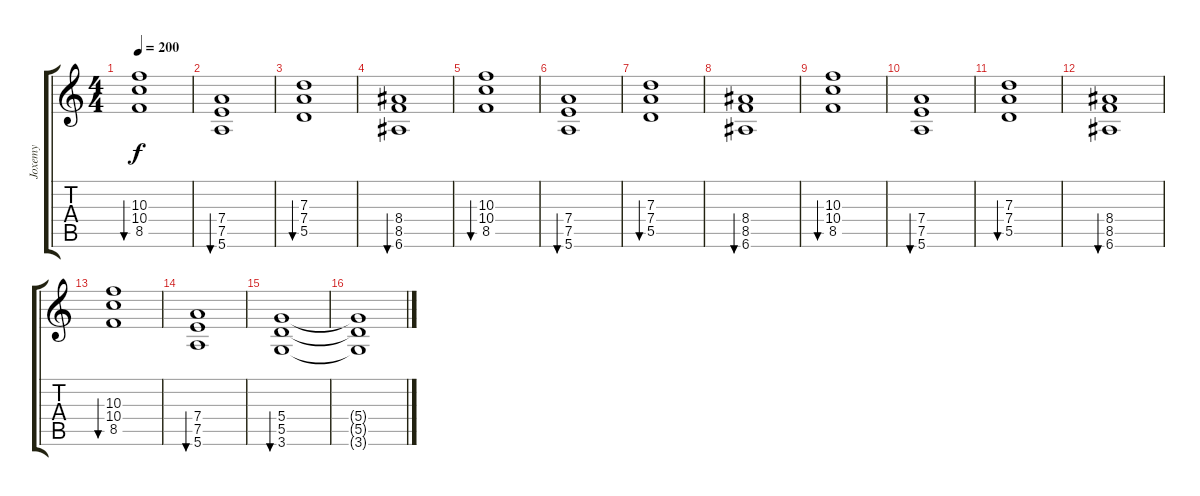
\track ("Joxemy" "Joxemy") {instrument electricguitarmuted}
\staff {score tabs}
\tuning (E4 B3 G3 D3 A2 E2) {hide}
\ts (4 4)
\tempo 200
\clef g2
\ks c
(10.3 10.4 8.5).1{bu 60 dy f} |
(7.4 7.5 5.6).1{bu 60} |
(7.3 7.4 5.5).1{bu 60} |
(8.4 8.5 6.6).1{bu 60} |
(10.3 10.4 8.5).1{bu 60} |
(7.4 7.5 5.6).1{bu 60} |
(7.3 7.4 5.5).1{bu 60} |
(8.4 8.5 6.6).1{bu 60} |
(10.3 10.4 8.5).1{bu 60} |
(7.4 7.5 5.6).1{bu 60} |
(7.3 7.4 5.5).1{bu 60} |
(8.4 8.5 6.6).1{bu 60} |
(10.3 10.4 8.5).1{bu 60} |
(7.4 7.5 5.6).1{bu 60} |
(5.4 5.5 3.6).1{bu 60} |
(5.4{t} 5.5{t} 3.6{t}).1
